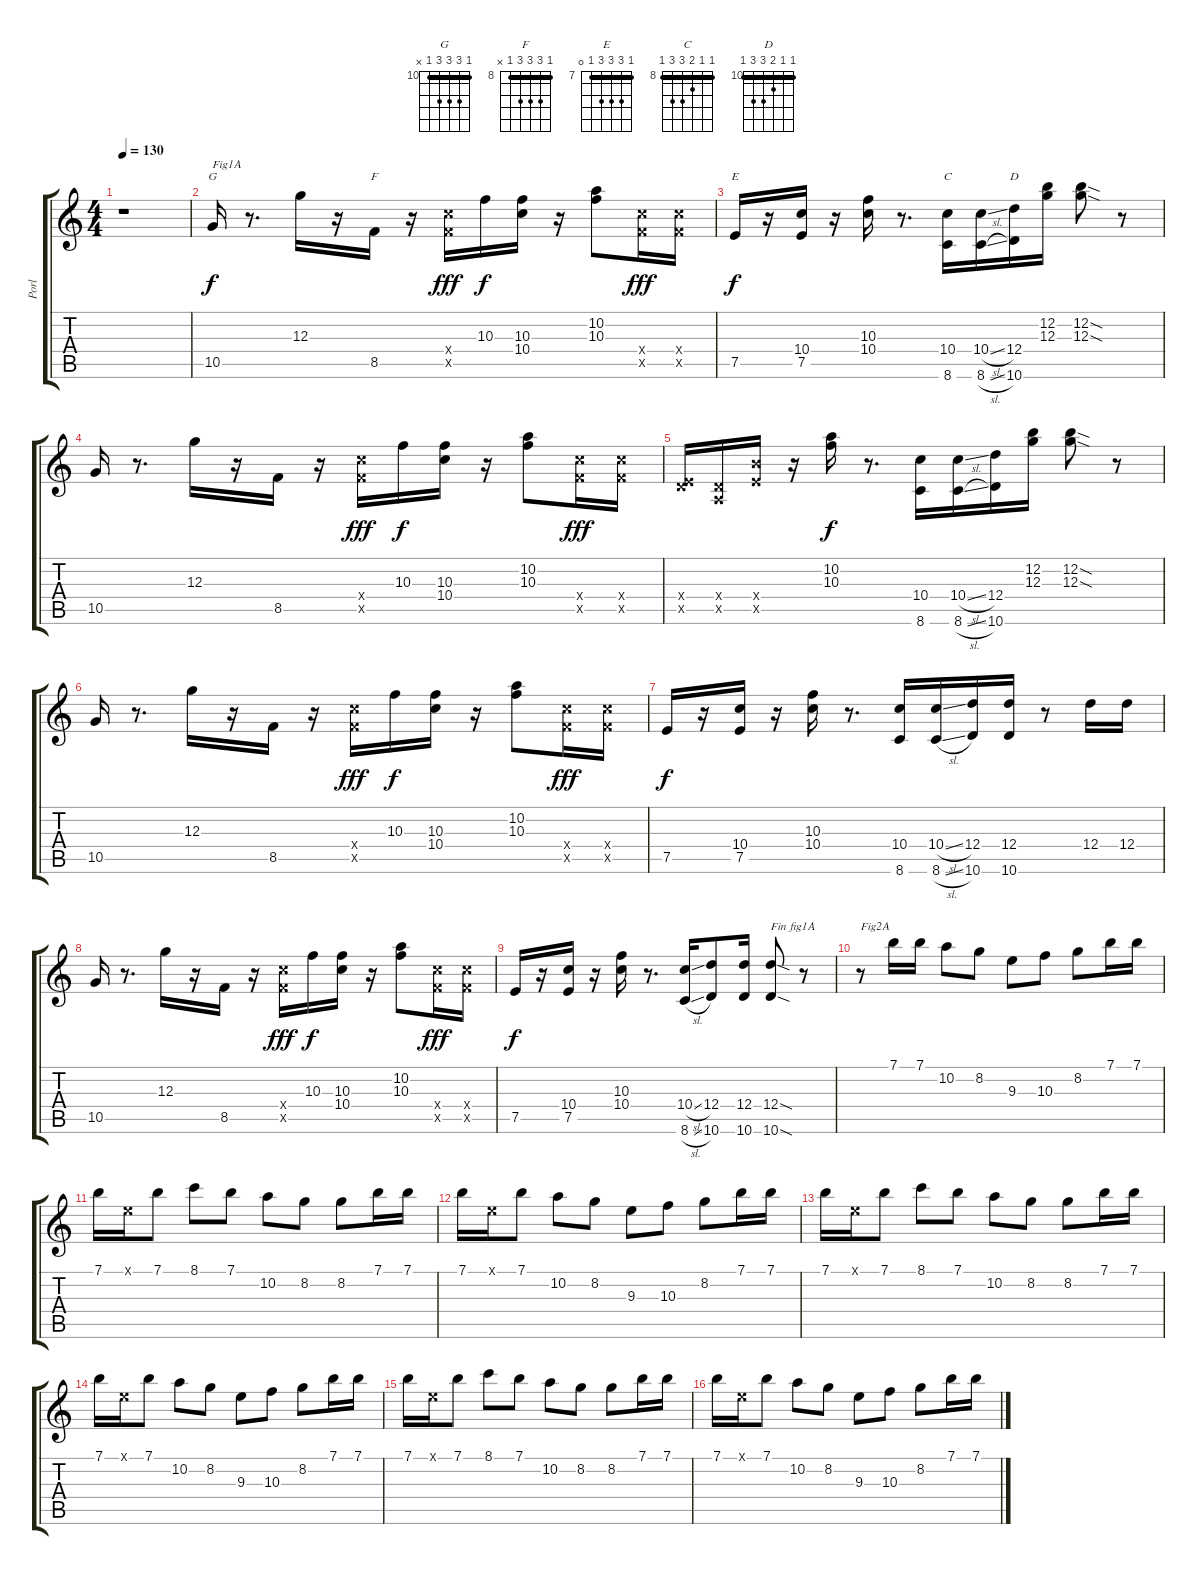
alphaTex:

\track ("Porl" "Porl") {instrument electricguitarjazz}
\staff {score tabs}
\tuning (E4 B3 G3 D3 A2 E2) {hide}
\chord ("G" 10 12 12 12 10 x) {firstfret 10 barre 10}
\chord ("F" 8 10 10 10 8 x) {firstfret 8 barre 8}
\chord ("E" 7 9 9 9 7 0) {firstfret 7 barre 7}
\chord ("C" 8 8 9 10 10 8) {firstfret 8 barre 8}
\chord ("D" 10 10 11 12 12 10) {firstfret 10 barre 10}
\ts (4 4)
\tempo 130
\clef g2
\ks c
r.1{dy f instrument electricguitarjazz} |
10.5.16{ch "G" txt "Fig1A"} r.8{d} 12.3.16 r.16 8.5.16{ch "F"} r.16 (10.4{x} 8.5{x}).16{dy fff} 10.3.16{dy f} (10.3 10.4).16 r.16 (10.2 10.3).8 (10.4{x} 8.5{x}).16{dy fff} (10.4{x} 8.5{x}).16 |
7.5.16{ch "E" dy f} r.16 (10.4 7.5).16 r.16 (10.3 10.4).16 r.8{d} (10.4 8.6).16{ch "C"} (10.4{sl} 8.6{sl}).16 (12.4 10.6).16{ch "D"} (12.2 12.3).16 (12.2{sod} 12.3{sod}).8 r.8 |
10.5.16 r.8{d} 12.3.16 r.16 8.5.16 r.16 (10.4{x} 8.5{x}).16{dy fff} 10.3.16{dy f} (10.3 10.4).16 r.16 (10.2 10.3).8 (10.4{x} 8.5{x}).16{dy fff} (10.4{x} 8.5{x}).16 |
(0.4{x} 7.5{x}).16 (0.4{x} 0.5{x}).16 (9.4{x} 7.5{x}).16 r.16 (10.2 10.3).16{dy f} r.8{d} (10.4 8.6).16 (10.4{sl} 8.6{sl}).16 (12.4 10.6).16 (12.2 12.3).16 (12.2{sod} 12.3{sod}).8 r.8 |
10.5.16 r.8{d} 12.3.16 r.16 8.5.16 r.16 (10.4{x} 8.5{x}).16{dy fff} 10.3.16{dy f} (10.3 10.4).16 r.16 (10.2 10.3).8 (10.4{x} 8.5{x}).16{dy fff} (10.4{x} 8.5{x}).16 |
7.5.16{dy f} r.16 (10.4 7.5).16 r.16 (10.3 10.4).16 r.8{d} (10.4 8.6).16 (10.4{sl} 8.6{sl}).16 (12.4 10.6).16 (12.4 10.6).16 r.8 12.4.16 12.4.16 |
10.5.16 r.8{d} 12.3.16 r.16 8.5.16 r.16 (10.4{x} 8.5{x}).16{dy fff} 10.3.16{dy f} (10.3 10.4).16 r.16 (10.2 10.3).8 (10.4{x} 8.5{x}).16{dy fff} (10.4{x} 8.5{x}).16 |
7.5.16{dy f} r.16 (10.4 7.5).16 r.16 (10.3 10.4).16 r.8{d} (10.4{sl} 8.6{sl}).16 (12.4 10.6).8 (12.4 10.6).16 (12.4{sod} 10.6{sod}).8{txt "Fin fig1A"} r.8 |
r.8{txt "Fig2A"} 7.1.16 7.1.16 10.2.8 8.2.8 9.3.8 10.3.8 8.2.8 7.1.16 7.1.16 |
7.1.16 0.1{x}.16 7.1.8 8.1.8 7.1.8 10.2.8 8.2.8 8.2.8 7.1.16 7.1.16 |
7.1.16 0.1{x}.16 7.1.8 10.2.8 8.2.8 9.3.8 10.3.8 8.2.8 7.1.16 7.1.16 |
7.1.16 0.1{x}.16 7.1.8 8.1.8 7.1.8 10.2.8 8.2.8 8.2.8 7.1.16 7.1.16 |
7.1.16 0.1{x}.16 7.1.8 10.2.8 8.2.8 9.3.8 10.3.8 8.2.8 7.1.16 7.1.16 |
7.1.16 0.1{x}.16 7.1.8 8.1.8 7.1.8 10.2.8 8.2.8 8.2.8 7.1.16 7.1.16 |
7.1.16 0.1{x}.16 7.1.8 10.2.8 8.2.8 9.3.8 10.3.8 8.2.8 7.1.16 7.1.16
